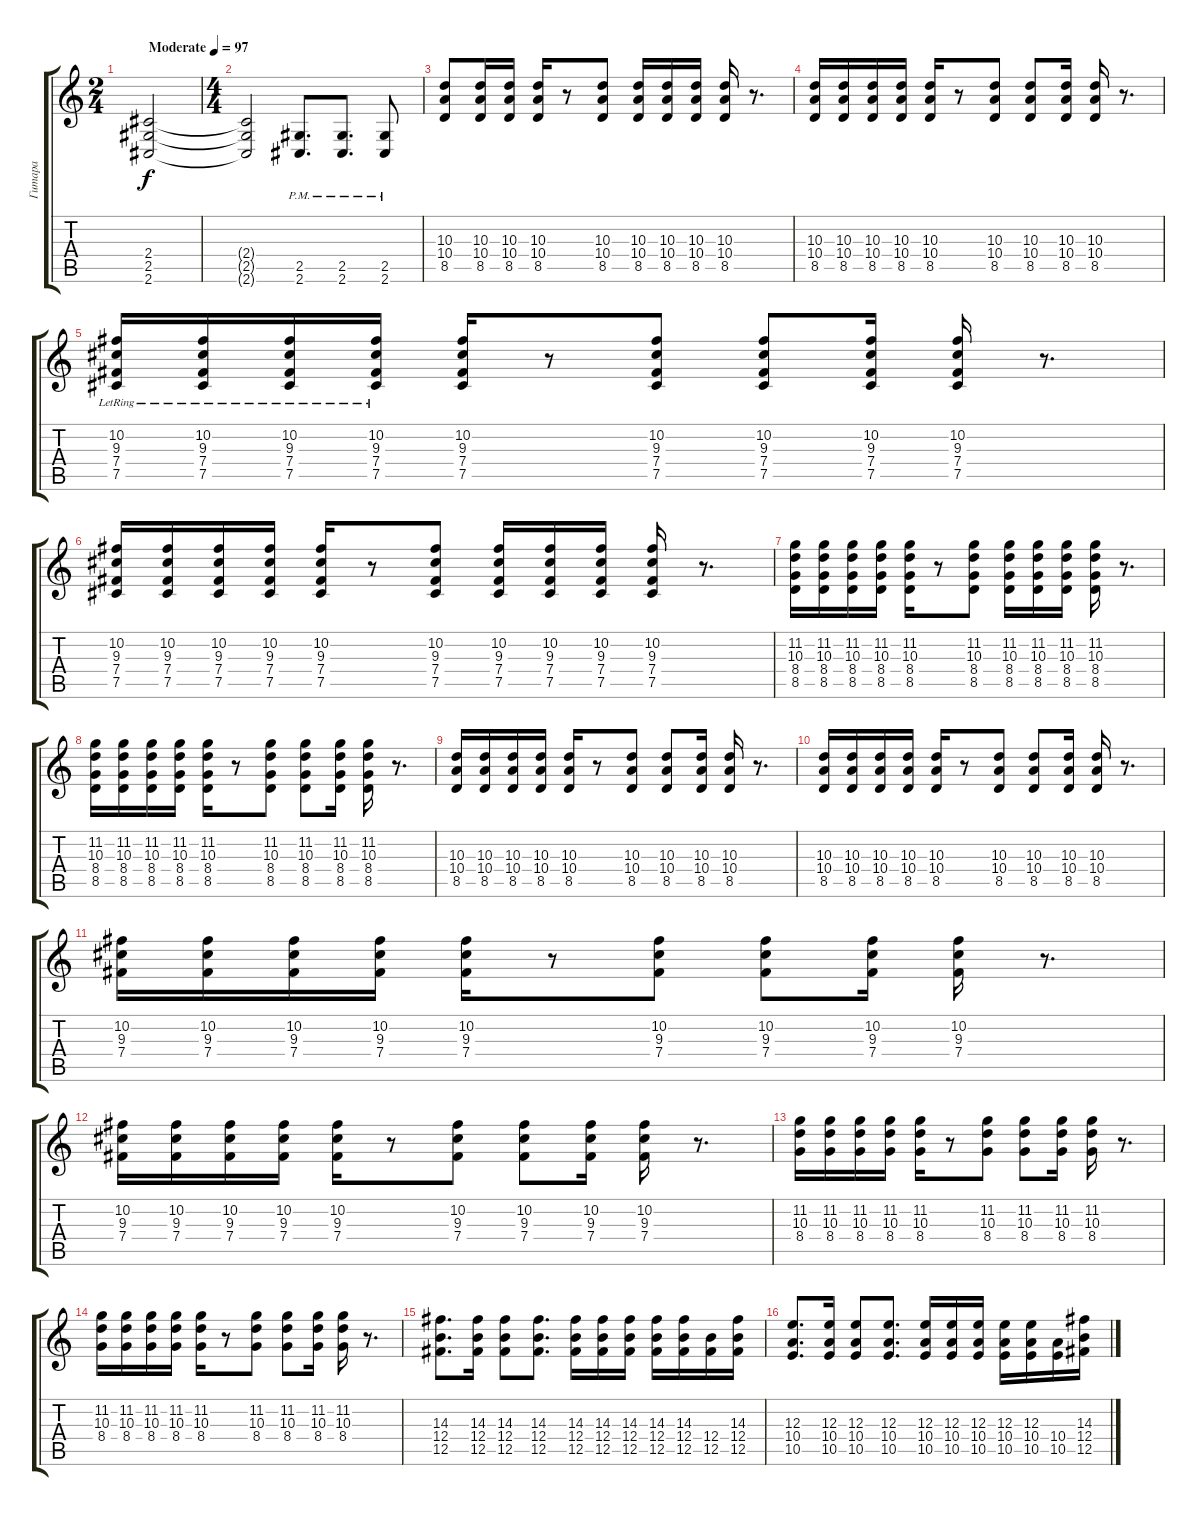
\track ("Гитара" "Гитара") {instrument distortionguitar}
\staff {score tabs}
\tuning (Db4 Ab3 E3 B2 Gb2 B1) {hide}
\ts (2 4)
\tempo (97 "Moderate")
\clef g2
\ks c
(2.4 2.5 2.6).2{dy f instrument distortionguitar} |
\ts (4 4)
(2.4{t} 2.5{t} 2.6{t}).2 (2.5{pm} 2.6{pm}).8{d} (2.5{pm} 2.6{pm}).8{d} (2.5{pm} 2.6{pm}).8 |
(10.3 10.4 8.5).8{instrument acousticguitarsteel} (10.3 10.4 8.5).16 (10.3 10.4 8.5).16 (10.3 10.4 8.5).16 r.8 (10.3 10.4 8.5).8 (10.3 10.4 8.5).16 (10.3 10.4 8.5).16 (10.3 10.4 8.5).16 (10.3 10.4 8.5).16 r.8{d} |
(10.3 10.4 8.5).16 (10.3 10.4 8.5).16 (10.3 10.4 8.5).16 (10.3 10.4 8.5).16 (10.3 10.4 8.5).16 r.8 (10.3 10.4 8.5).8 (10.3 10.4 8.5).8 (10.3 10.4 8.5).16 (10.3 10.4 8.5).16 r.8{d} |
(10.2 9.3{lr} 7.4{lr} 7.5).16 (10.2{lr} 9.3{lr} 7.4{lr} 7.5).16 (10.2 9.3{lr} 7.4{lr} 7.5).16 (10.2{lr} 9.3{lr} 7.4{lr} 7.5).16 (10.2 9.3 7.4 7.5).16 r.8 (10.2 9.3 7.4 7.5).8 (10.2 9.3 7.4 7.5).8 (10.2 9.3 7.4 7.5).16 (10.2 9.3 7.4 7.5).16 r.8{d} |
(10.2 9.3 7.4 7.5).16 (10.2 9.3 7.4 7.5).16 (10.2 9.3 7.4 7.5).16 (10.2 9.3 7.4 7.5).16 (10.2 9.3 7.4 7.5).16 r.8 (10.2 9.3 7.4 7.5).8 (10.2 9.3 7.4 7.5).16 (10.2 9.3 7.4 7.5).16 (10.2 9.3 7.4 7.5).16 (10.2 9.3 7.4 7.5).16 r.8{d} |
(11.2 10.3 8.4 8.5).16 (11.2 10.3 8.4 8.5).16 (11.2 10.3 8.4 8.5).16 (11.2 10.3 8.4 8.5).16 (11.2 10.3 8.4 8.5).16 r.8 (11.2 10.3 8.4 8.5).8 (11.2 10.3 8.4 8.5).16 (11.2 10.3 8.4 8.5).16 (11.2 10.3 8.4 8.5).16 (11.2 10.3 8.4 8.5).16 r.8{d} |
(11.2 10.3 8.4 8.5).16 (11.2 10.3 8.4 8.5).16 (11.2 10.3 8.4 8.5).16 (11.2 10.3 8.4 8.5).16 (11.2 10.3 8.4 8.5).16 r.8 (11.2 10.3 8.4 8.5).8 (11.2 10.3 8.4 8.5).8 (11.2 10.3 8.4 8.5).16 (11.2 10.3 8.4 8.5).16 r.8{d} |
(10.3 10.4 8.5).16 (10.3 10.4 8.5).16 (10.3 10.4 8.5).16 (10.3 10.4 8.5).16 (10.3 10.4 8.5).16 r.8 (10.3 10.4 8.5).8 (10.3 10.4 8.5).8 (10.3 10.4 8.5).16 (10.3 10.4 8.5).16 r.8{d} |
(10.3 10.4 8.5).16 (10.3 10.4 8.5).16 (10.3 10.4 8.5).16 (10.3 10.4 8.5).16 (10.3 10.4 8.5).16 r.8 (10.3 10.4 8.5).8 (10.3 10.4 8.5).8 (10.3 10.4 8.5).16 (10.3 10.4 8.5).16 r.8{d} |
(10.2 9.3 7.4).16 (10.2 9.3 7.4).16 (10.2 9.3 7.4).16 (10.2 9.3 7.4).16 (10.2 9.3 7.4).16 r.8 (10.2 9.3 7.4).8 (10.2 9.3 7.4).8 (10.2 9.3 7.4).16 (10.2 9.3 7.4).16 r.8{d} |
(10.2 9.3 7.4).16 (10.2 9.3 7.4).16 (10.2 9.3 7.4).16 (10.2 9.3 7.4).16 (10.2 9.3 7.4).16 r.8 (10.2 9.3 7.4).8 (10.2 9.3 7.4).8 (10.2 9.3 7.4).16 (10.2 9.3 7.4).16 r.8{d} |
(11.2 10.3 8.4).16 (11.2 10.3 8.4).16 (11.2 10.3 8.4).16 (11.2 10.3 8.4).16 (11.2 10.3 8.4).16 r.8 (11.2 10.3 8.4).8 (11.2 10.3 8.4).8 (11.2 10.3 8.4).16 (11.2 10.3 8.4).16 r.8{d} |
(11.2 10.3 8.4).16 (11.2 10.3 8.4).16 (11.2 10.3 8.4).16 (11.2 10.3 8.4).16 (11.2 10.3 8.4).16 r.8 (11.2 10.3 8.4).8 (11.2 10.3 8.4).8 (11.2 10.3 8.4).16 (11.2 10.3 8.4).16 r.8{d} |
(14.3 12.4 12.5).8{d} (14.3 12.4 12.5).16 (14.3 12.4 12.5).8 (14.3 12.4 12.5).8{d} (14.3 12.4 12.5).16 (14.3 12.4 12.5).16 (14.3 12.4 12.5).16 (14.3 12.4 12.5).16 (14.3 12.4 12.5).16 (12.4 12.5).16 (14.3 12.4 12.5).16 |
(12.3 10.4 10.5).8{d} (12.3 10.4 10.5).16 (12.3 10.4 10.5).8 (12.3 10.4 10.5).8{d} (12.3 10.4 10.5).16 (12.3 10.4 10.5).16 (12.3 10.4 10.5).16 (12.3 10.4 10.5).16 (12.3 10.4 10.5).16 (10.4 10.5).16 (14.3 12.4 12.5).16
